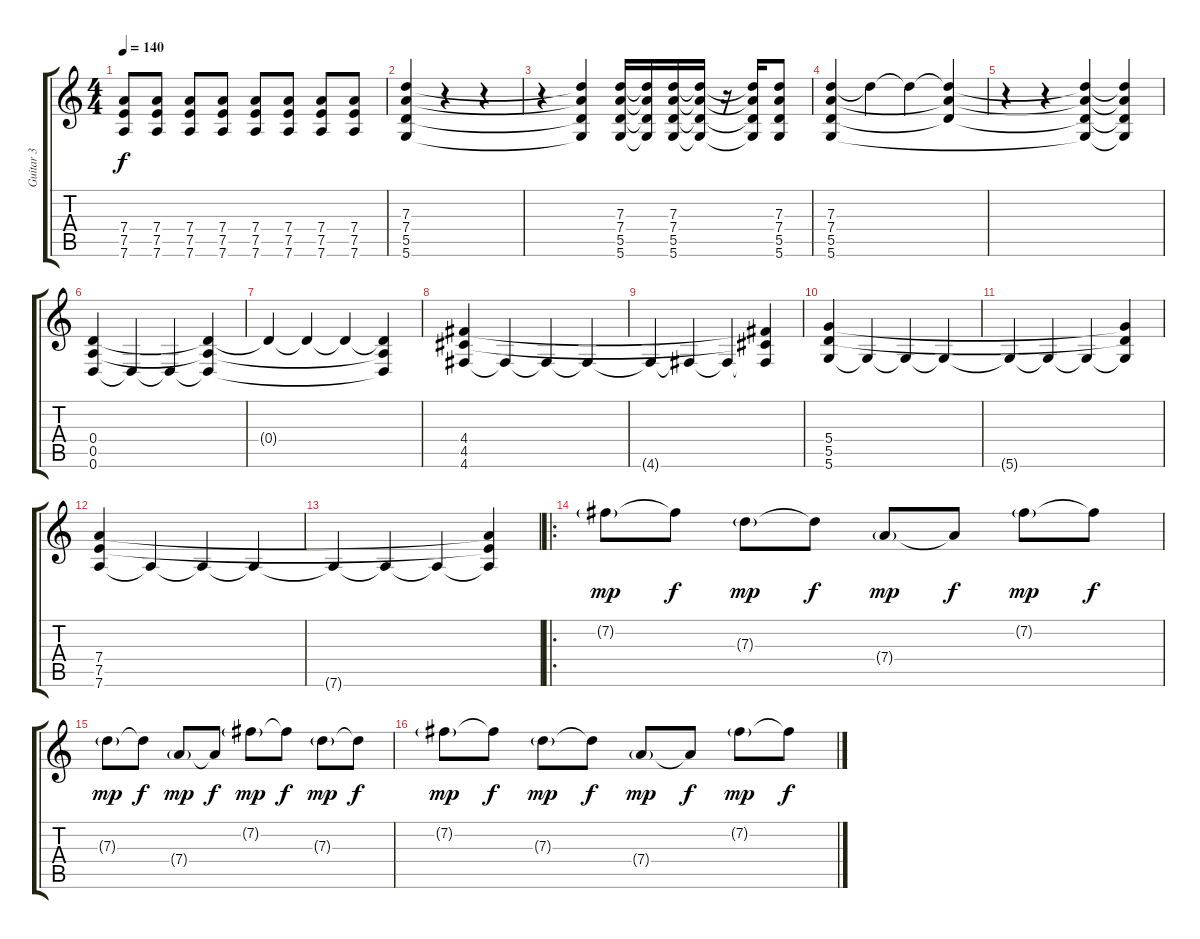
\track ("Guitar 3" "Guitar 3") {instrument overdrivenguitar}
\staff {score tabs}
\tuning (E4 B3 G3 D3 A2 D2) {hide}
\ts (4 4)
\tempo 140
\clef g2
\ks c
(7.4 7.5 7.6).8{dy f} (7.4 7.5 7.6).8 (7.4 7.5 7.6).8 (7.4 7.5 7.6).8 (7.4 7.5 7.6).8 (7.4 7.5 7.6).8 (7.4 7.5 7.6).8 (7.4 7.5 7.6).8 |
(7.3 7.4 5.5 5.6).4 r.4 r.4 |
r.4 (7.3{t} 7.4{t} 5.5{t} 5.6{t}).4 (7.3 7.4 5.5 5.6).16 (7.3{t} 7.4{t} 5.5{t} 5.6{t}).16 (7.3 7.4 5.5 5.6).16 (7.3{t} 7.4{t} 5.5{t} 5.6{t}).16 r.16 (7.3{t} 7.4{t} 5.5{t} 5.6{t}).16 (7.3 7.4 5.5 5.6).8 |
(7.3 7.4 5.5 5.6).4 7.3{t}.4 7.3{t}.4 (7.3{t} 7.4{t} 5.5{t}).4 |
r.4 r.4 (7.3{t} 7.4{t} 5.5{t} 5.6{t}).4 (7.3{t} 7.4{t} 5.5{t} 5.6{t}).4 |
(0.4 0.5 0.6).4 0.6{t}.4 0.6{t}.4 (0.4{t} 0.5{t} 0.6{t}).4 |
0.4{t}.4 0.4{t}.4 0.4{t}.4 (0.4{t} 0.5{t} 0.6{t}).4 |
(4.4 4.5 4.6).4 4.6{t}.4 4.6{t}.4 4.6{t}.4 |
4.6{t}.4 4.6{t}.4 4.6{t}.4 (4.4{t} 4.5{t} 4.6{t}).4 |
(5.4 5.5 5.6).4 5.6{t}.4 5.6{t}.4 5.6{t}.4 |
5.6{t}.4 5.6{t}.4 5.6{t}.4 (5.4{t} 5.5{t} 5.6{t}).4 |
(7.4 7.5 7.6).4 7.6{t}.4 7.6{t}.4 7.6{t}.4 |
7.6{t}.4 7.6{t}.4 7.6{t}.4 (7.4{t} 7.5{t} 7.6{t}).4 |
\ro
7.2{g}.8{dy mp} 7.2{t}.8{dy f} 7.3{g}.8{dy mp} 7.3{t}.8{dy f} 7.4{g}.8{dy mp} 7.4{t}.8{dy f} 7.2{g}.8{dy mp} 7.2{t}.8{dy f} |
7.3{g}.8{dy mp} 7.3{t}.8{dy f} 7.4{g}.8{dy mp} 7.4{t}.8{dy f} 7.2{g}.8{dy mp} 7.2{t}.8{dy f} 7.3{g}.8{dy mp} 7.3{t}.8{dy f} |
7.2{g}.8{dy mp} 7.2{t}.8{dy f} 7.3{g}.8{dy mp} 7.3{t}.8{dy f} 7.4{g}.8{dy mp} 7.4{t}.8{dy f} 7.2{g}.8{dy mp} 7.2{t}.8{dy f}
